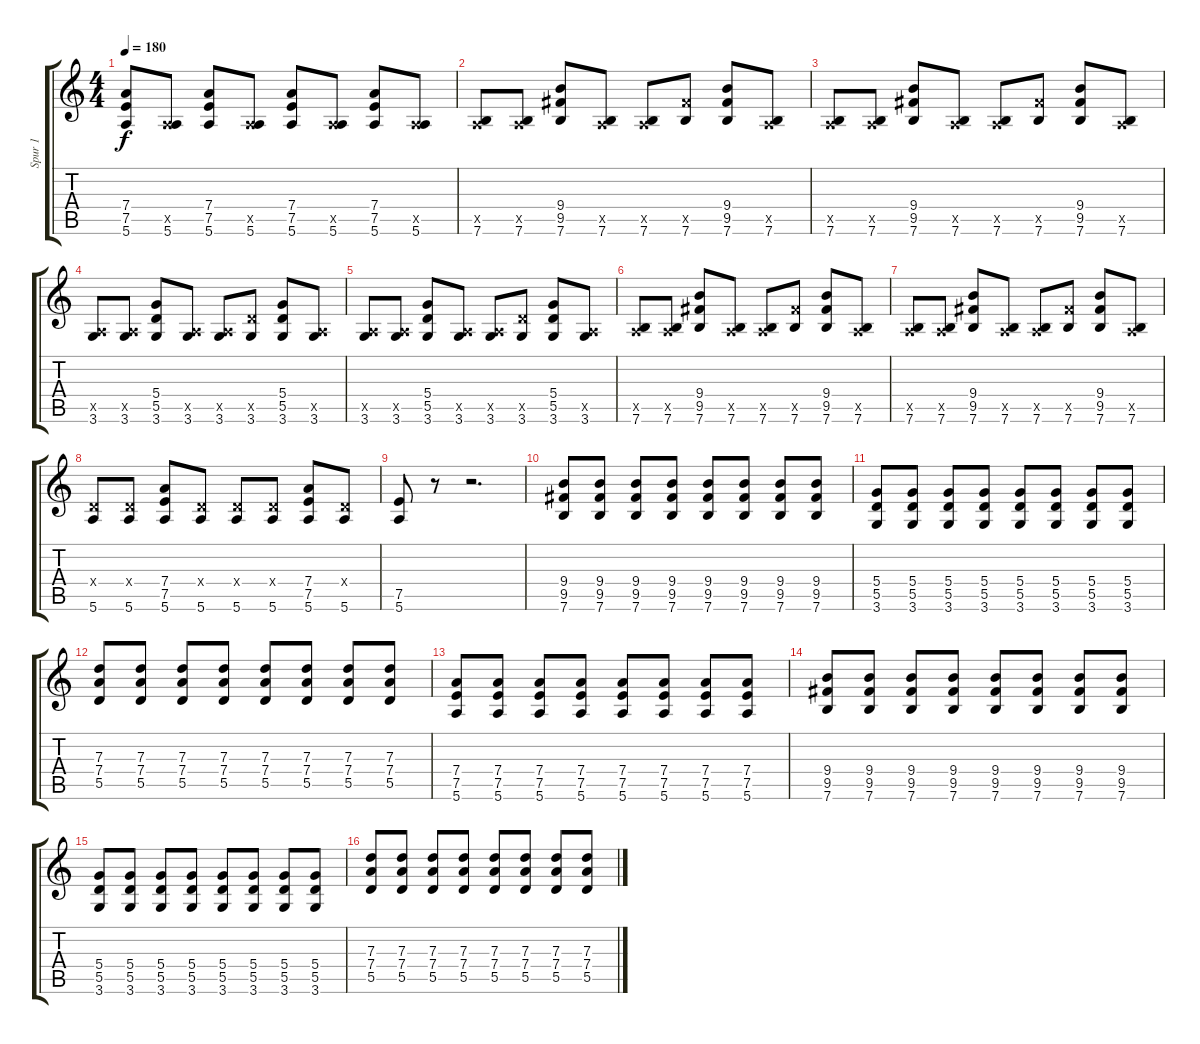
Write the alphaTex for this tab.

\track ("Spur 1" "Spur 1") {instrument distortionguitar}
\staff {score tabs}
\tuning (E4 B3 G3 D3 A2 E2) {hide}
\ts (4 4)
\tempo 180
\clef g2
\ks c
(7.4 7.5 5.6).8{dy f} (0.5{x} 5.6).8 (7.4 7.5 5.6).8 (0.5{x} 5.6).8 (7.4 7.5 5.6).8 (0.5{x} 5.6).8 (7.4 7.5 5.6).8 (0.5{x} 5.6).8 |
(0.5{x} 7.6).8 (0.5{x} 7.6).8 (9.4 9.5 7.6).8 (0.5{x} 7.6).8 (0.5{x} 7.6).8 (9.5{x} 7.6).8 (9.4 9.5 7.6).8 (0.5{x} 7.6).8 |
(0.5{x} 7.6).8 (0.5{x} 7.6).8 (9.4 9.5 7.6).8 (0.5{x} 7.6).8 (0.5{x} 7.6).8 (9.5{x} 7.6).8 (9.4 9.5 7.6).8 (0.5{x} 7.6).8 |
(0.5{x} 3.6).8 (0.5{x} 3.6).8 (5.4 5.5 3.6).8 (0.5{x} 3.6).8 (0.5{x} 3.6).8 (5.5{x} 3.6).8 (5.4 5.5 3.6).8 (0.5{x} 3.6).8 |
(0.5{x} 3.6).8 (0.5{x} 3.6).8 (5.4 5.5 3.6).8 (0.5{x} 3.6).8 (0.5{x} 3.6).8 (5.5{x} 3.6).8 (5.4 5.5 3.6).8 (0.5{x} 3.6).8 |
(0.5{x} 7.6).8 (0.5{x} 7.6).8 (9.4 9.5 7.6).8 (0.5{x} 7.6).8 (0.5{x} 7.6).8 (9.5{x} 7.6).8 (9.4 9.5 7.6).8 (0.5{x} 7.6).8 |
(0.5{x} 7.6).8 (0.5{x} 7.6).8 (9.4 9.5 7.6).8 (0.5{x} 7.6).8 (0.5{x} 7.6).8 (9.5{x} 7.6).8 (9.4 9.5 7.6).8 (0.5{x} 7.6).8 |
(0.4{x} 5.6).8 (0.4{x} 5.6).8 (7.4 7.5 5.6).8 (0.4{x} 5.6).8 (0.4{x} 5.6).8 (0.4{x} 5.6).8 (7.4 7.5 5.6).8 (0.4{x} 5.6).8 |
(7.5 5.6).8 r.8 r.2{d} |
(9.4 9.5 7.6).8{volume 13} (9.4 9.5 7.6).8 (9.4 9.5 7.6).8 (9.4 9.5 7.6).8 (9.4 9.5 7.6).8 (9.4 9.5 7.6).8 (9.4 9.5 7.6).8 (9.4 9.5 7.6).8 |
(5.4 5.5 3.6).8 (5.4 5.5 3.6).8 (5.4 5.5 3.6).8 (5.4 5.5 3.6).8 (5.4 5.5 3.6).8 (5.4 5.5 3.6).8 (5.4 5.5 3.6).8 (5.4 5.5 3.6).8 |
(7.3 7.4 5.5).8 (7.3 7.4 5.5).8 (7.3 7.4 5.5).8 (7.3 7.4 5.5).8 (7.3 7.4 5.5).8 (7.3 7.4 5.5).8 (7.3 7.4 5.5).8 (7.3 7.4 5.5).8 |
(7.4 7.5 5.6).8 (7.4 7.5 5.6).8 (7.4 7.5 5.6).8 (7.4 7.5 5.6).8 (7.4 7.5 5.6).8 (7.4 7.5 5.6).8 (7.4 7.5 5.6).8 (7.4 7.5 5.6).8 |
(9.4 9.5 7.6).8 (9.4 9.5 7.6).8 (9.4 9.5 7.6).8 (9.4 9.5 7.6).8 (9.4 9.5 7.6).8 (9.4 9.5 7.6).8 (9.4 9.5 7.6).8 (9.4 9.5 7.6).8 |
(5.4 5.5 3.6).8 (5.4 5.5 3.6).8 (5.4 5.5 3.6).8 (5.4 5.5 3.6).8 (5.4 5.5 3.6).8 (5.4 5.5 3.6).8 (5.4 5.5 3.6).8 (5.4 5.5 3.6).8 |
(7.3 7.4 5.5).8 (7.3 7.4 5.5).8 (7.3 7.4 5.5).8 (7.3 7.4 5.5).8 (7.3 7.4 5.5).8 (7.3 7.4 5.5).8 (7.3 7.4 5.5).8 (7.3 7.4 5.5).8
